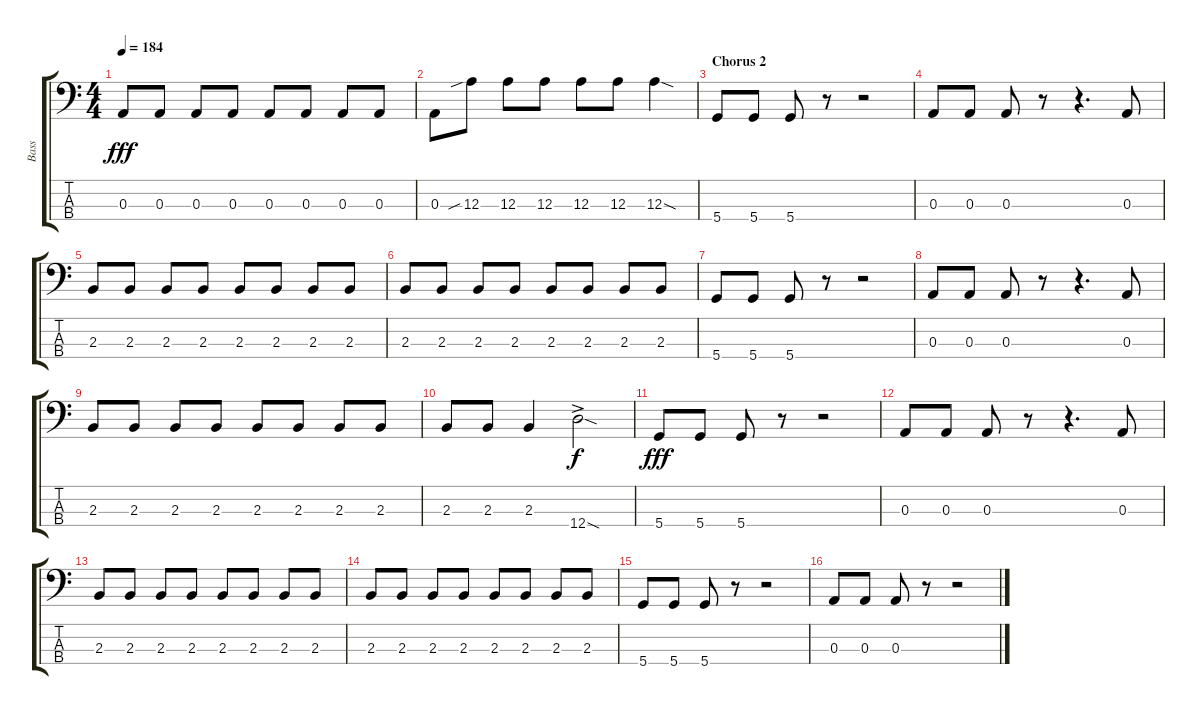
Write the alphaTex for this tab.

\track ("Bass" "Bass") {instrument electricbassfinger}
\staff {score tabs}
\tuning (G2 D2 A1 D1) {hide}
\ts (4 4)
\tempo 184
\clef f4
\ks c
0.3.8{dy fff} 0.3.8 0.3.8 0.3.8 0.3.8 0.3.8 0.3.8 0.3.8 |
0.3.8 12.3{sib}.8 12.3.8 12.3.8 12.3.8 12.3.8 12.3{sod}.4 |
\section ("" "Chorus 2")
5.4.8 5.4.8 5.4.8 r.8 r.2 |
0.3.8 0.3.8 0.3.8 r.8 r.4{d} 0.3.8 |
2.3.8 2.3.8 2.3.8 2.3.8 2.3.8 2.3.8 2.3.8 2.3.8 |
2.3.8 2.3.8 2.3.8 2.3.8 2.3.8 2.3.8 2.3.8 2.3.8 |
5.4.8 5.4.8 5.4.8 r.8 r.2 |
0.3.8 0.3.8 0.3.8 r.8 r.4{d} 0.3.8 |
2.3.8 2.3.8 2.3.8 2.3.8 2.3.8 2.3.8 2.3.8 2.3.8 |
2.3.8 2.3.8 2.3.4 12.4{sod ac}.2{dy f} |
5.4.8{dy fff} 5.4.8 5.4.8 r.8 r.2 |
0.3.8 0.3.8 0.3.8 r.8 r.4{d} 0.3.8 |
2.3.8 2.3.8 2.3.8 2.3.8 2.3.8 2.3.8 2.3.8 2.3.8 |
2.3.8 2.3.8 2.3.8 2.3.8 2.3.8 2.3.8 2.3.8 2.3.8 |
5.4.8 5.4.8 5.4.8 r.8 r.2 |
0.3.8 0.3.8 0.3.8 r.8 r.2
